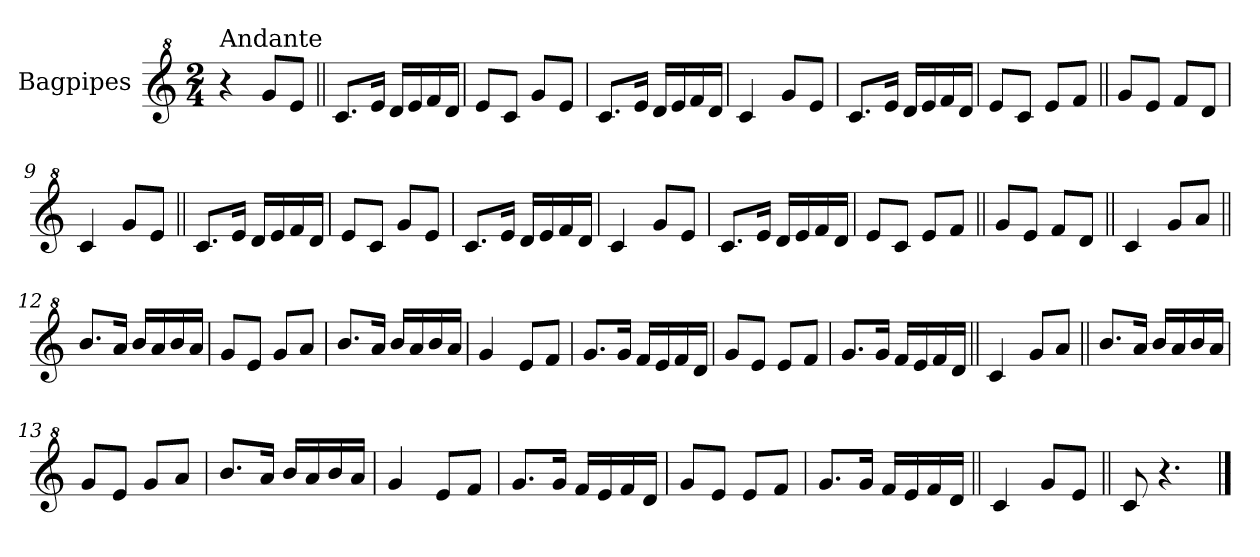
**kern
*part1
*staff1
*I"Bagpipes
*I'Bag
*clefG^2
*k[]
*C:
*M2/4
=1
!LO:TX:a:t=Andante
4r
8gg/L
8ee/J
=2||
8.cc/L
16ee/Jk
16dd/LL
16ee/
16ff/
16dd/JJ
=3
8ee/L
8cc/J
8gg/L
8ee/J
=4
8.cc/L
16ee/Jk
16dd/LL
16ee/
16ff/
16dd/JJ
=5
4cc/
8gg/L
8ee/J
=6
8.cc/L
16ee/Jk
16dd/LL
16ee/
16ff/
16dd/JJ
=7
8ee/L
8cc/J
8ee/L
8ff/J
=8||
8gg/L
8ee/J
8ff/L
8dd/J
=9
4cc/
8gg/L
8ee/J
=2||
8.cc/L
16ee/Jk
16dd/LL
16ee/
16ff/
16dd/JJ
=3
8ee/L
8cc/J
8gg/L
8ee/J
=4
8.cc/L
16ee/Jk
16dd/LL
16ee/
16ff/
16dd/JJ
=5
4cc/
8gg/L
8ee/J
=6
8.cc/L
16ee/Jk
16dd/LL
16ee/
16ff/
16dd/JJ
=7
8ee/L
8cc/J
8ee/L
8ff/J
!!LO:LB:g=z
=10||
8gg/L
8ee/J
8ff/L
8dd/J
=11||
4cc/
8gg/L
8aa/J
=12||
8.bb/L
16aa/Jk
16bb/LL
16aa/
16bb/
16aa/JJ
=13
8gg/L
8ee/J
8gg/L
8aa/J
=14
8.bb/L
16aa/Jk
16bb/LL
16aa/
16bb/
16aa/JJ
=15
4gg/
8ee/L
8ff/J
=16
8.gg/L
16gg/Jk
16ff/LL
16ee/
16ff/
16dd/JJ
=17
8gg/L
8ee/J
8ee/L
8ff/J
!!LO:LB:g=z
=18
8.gg/L
16gg/Jk
16ff/LL
16ee/
16ff/
16dd/JJ
=19||
4cc/
8gg/L
8aa/J
=12||
8.bb/L
16aa/Jk
16bb/LL
16aa/
16bb/
16aa/JJ
=13
8gg/L
8ee/J
8gg/L
8aa/J
=14
8.bb/L
16aa/Jk
16bb/LL
16aa/
16bb/
16aa/JJ
=15
4gg/
8ee/L
8ff/J
=16
8.gg/L
16gg/Jk
16ff/LL
16ee/
16ff/
16dd/JJ
=17
8gg/L
8ee/J
8ee/L
8ff/J
!!LO:LB:g=z
=18
8.gg/L
16gg/Jk
16ff/LL
16ee/
16ff/
16dd/JJ
=20||
4cc/
8gg/L
8ee/J
=21||
8cc/
4.r
==
*-
